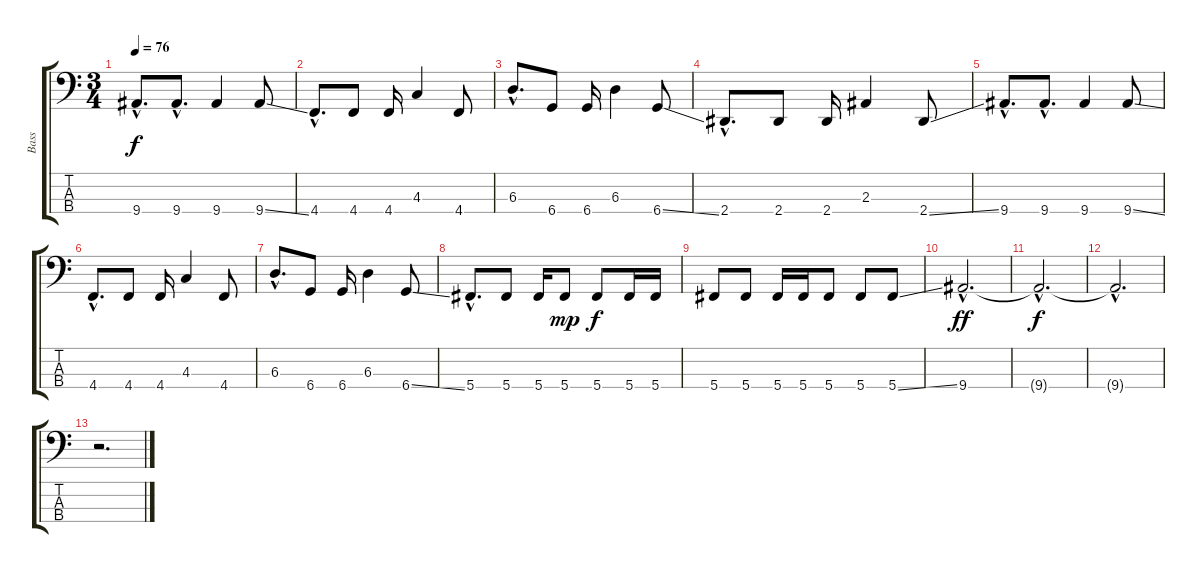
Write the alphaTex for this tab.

\track ("Bass" "Bass") {instrument electricbassfinger}
\staff {score tabs}
\tuning (Gb2 Db2 Ab1 Db1) {hide}
\ts (3 4)
\section ("" "")
\tempo 76
\clef f4
\ks c
9.4{hac}.8{d dy f} 9.4{hac}.8{d} 9.4.4 9.4{ss}.8 |
4.4{hac}.8{d} 4.4.8 4.4.16 4.3.4 4.4.8 |
6.3{hac}.8{d} 6.4.8 6.4.16 6.3.4 6.4{ss}.8 |
2.4{hac}.8{d} 2.4.8 2.4.16 2.3.4 2.4{ss}.8 |
9.4{hac}.8{d} 9.4{hac}.8{d} 9.4.4 9.4{ss}.8 |
4.4{hac}.8{d} 4.4.8 4.4.16 4.3.4 4.4.8 |
6.3{hac}.8{d} 6.4.8 6.4.16 6.3.4 6.4{ss}.8 |
5.4{hac}.8{d} 5.4.8 5.4.16 5.4.8{dy mp} 5.4.8{dy f} 5.4.16 5.4.16 |
5.4.8 5.4.8 5.4.16 5.4.16 5.4.8 5.4.8 5.4{ss}.8 |
9.4{hac}.2{d dy ff} |
9.4{hac t}.2{d dy f} |
9.4{hac t}.2{d} |
r.2{d}
